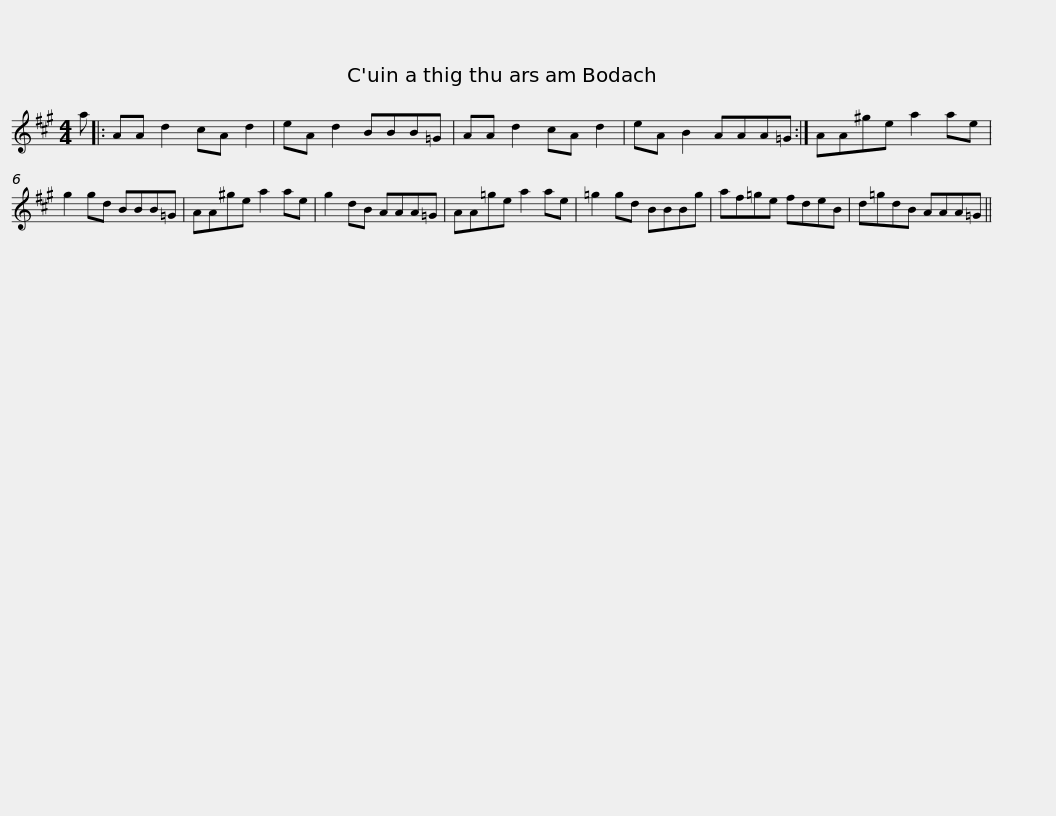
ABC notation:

X:1
L:1/8
M:4/4
I:linebreak $
K:A
V:1 treble
V:1
 a |: AA d2 cA d2 | eA d2 BBB=G | AA d2 cA d2 | eA B2 AAA=G :| %5
 AA^ge a2 ae |$ g2 gd BBB=G | AA^ge a2 ae | g2 dB AAA=G | AA=ge a2 ae | %10
 =g2 gd BBBg |$ af=ge fdeB | d=gdB AAA=G || %13
